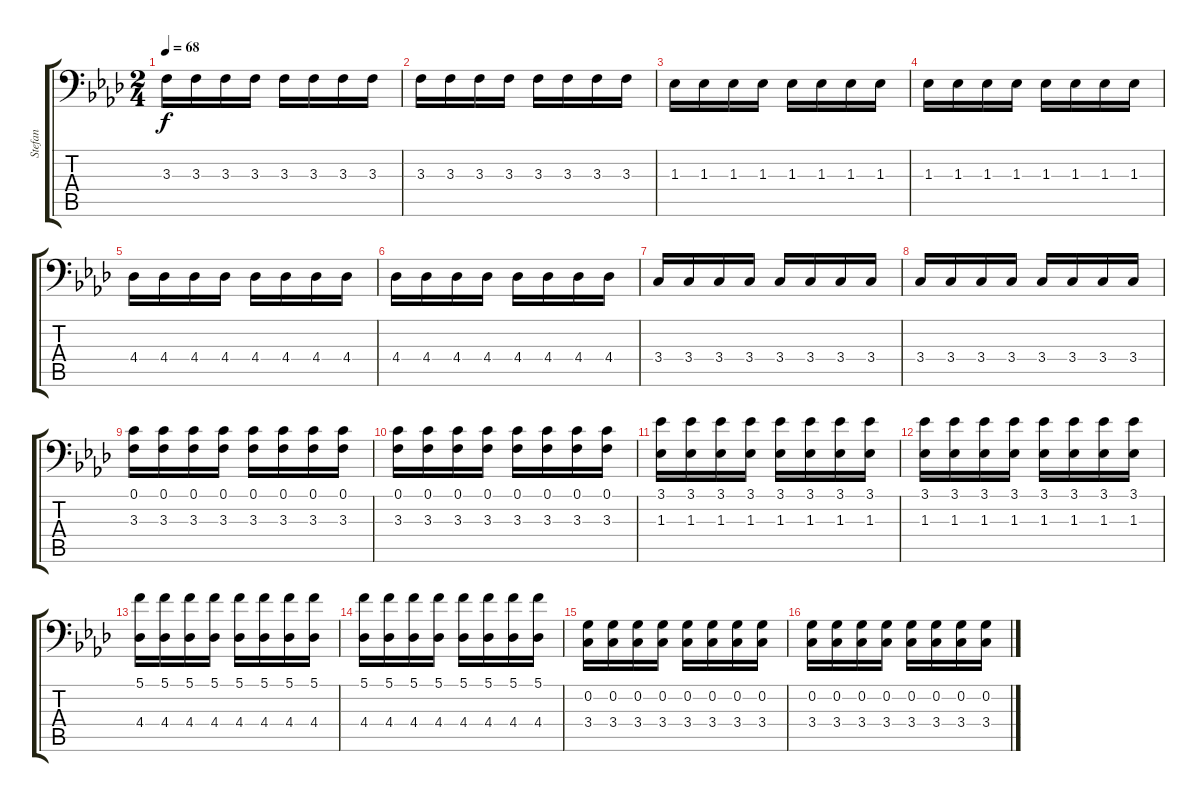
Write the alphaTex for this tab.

\track ("Stefan" "Stefan") {instrument electricbassfinger}
\staff {score tabs}
\tuning (C3 G2 D2 A1 E1 B0) {hide}
\ts (2 4)
\tempo 68
\clef f4
\ks fminor
3.3.16{dy f} 3.3.16 3.3.16 3.3.16 3.3.16 3.3.16 3.3.16 3.3.16 |
3.3.16 3.3.16 3.3.16 3.3.16 3.3.16 3.3.16 3.3.16 3.3.16 |
1.3.16 1.3.16 1.3.16 1.3.16 1.3.16 1.3.16 1.3.16 1.3.16 |
1.3.16 1.3.16 1.3.16 1.3.16 1.3.16 1.3.16 1.3.16 1.3.16 |
4.4.16 4.4.16 4.4.16 4.4.16 4.4.16 4.4.16 4.4.16 4.4.16 |
4.4.16 4.4.16 4.4.16 4.4.16 4.4.16 4.4.16 4.4.16 4.4.16 |
3.4.16 3.4.16 3.4.16 3.4.16 3.4.16 3.4.16 3.4.16 3.4.16 |
3.4.16 3.4.16 3.4.16 3.4.16 3.4.16 3.4.16 3.4.16 3.4.16 |
(0.1 3.3).16 (0.1 3.3).16 (0.1 3.3).16 (0.1 3.3).16 (0.1 3.3).16 (0.1 3.3).16 (0.1 3.3).16 (0.1 3.3).16 |
(0.1 3.3).16 (0.1 3.3).16 (0.1 3.3).16 (0.1 3.3).16 (0.1 3.3).16 (0.1 3.3).16 (0.1 3.3).16 (0.1 3.3).16 |
(3.1 1.3).16 (3.1 1.3).16 (3.1 1.3).16 (3.1 1.3).16 (3.1 1.3).16 (3.1 1.3).16 (3.1 1.3).16 (3.1 1.3).16 |
(3.1 1.3).16 (3.1 1.3).16 (3.1 1.3).16 (3.1 1.3).16 (3.1 1.3).16 (3.1 1.3).16 (3.1 1.3).16 (3.1 1.3).16 |
(5.1 4.4).16 (5.1 4.4).16 (5.1 4.4).16 (5.1 4.4).16 (5.1 4.4).16 (5.1 4.4).16 (5.1 4.4).16 (5.1 4.4).16 |
(5.1 4.4).16 (5.1 4.4).16 (5.1 4.4).16 (5.1 4.4).16 (5.1 4.4).16 (5.1 4.4).16 (5.1 4.4).16 (5.1 4.4).16 |
(0.2 3.4).16 (0.2 3.4).16 (0.2 3.4).16 (0.2 3.4).16 (0.2 3.4).16 (0.2 3.4).16 (0.2 3.4).16 (0.2 3.4).16 |
(0.2 3.4).16 (0.2 3.4).16 (0.2 3.4).16 (0.2 3.4).16 (0.2 3.4).16 (0.2 3.4).16 (0.2 3.4).16 (0.2 3.4).16
